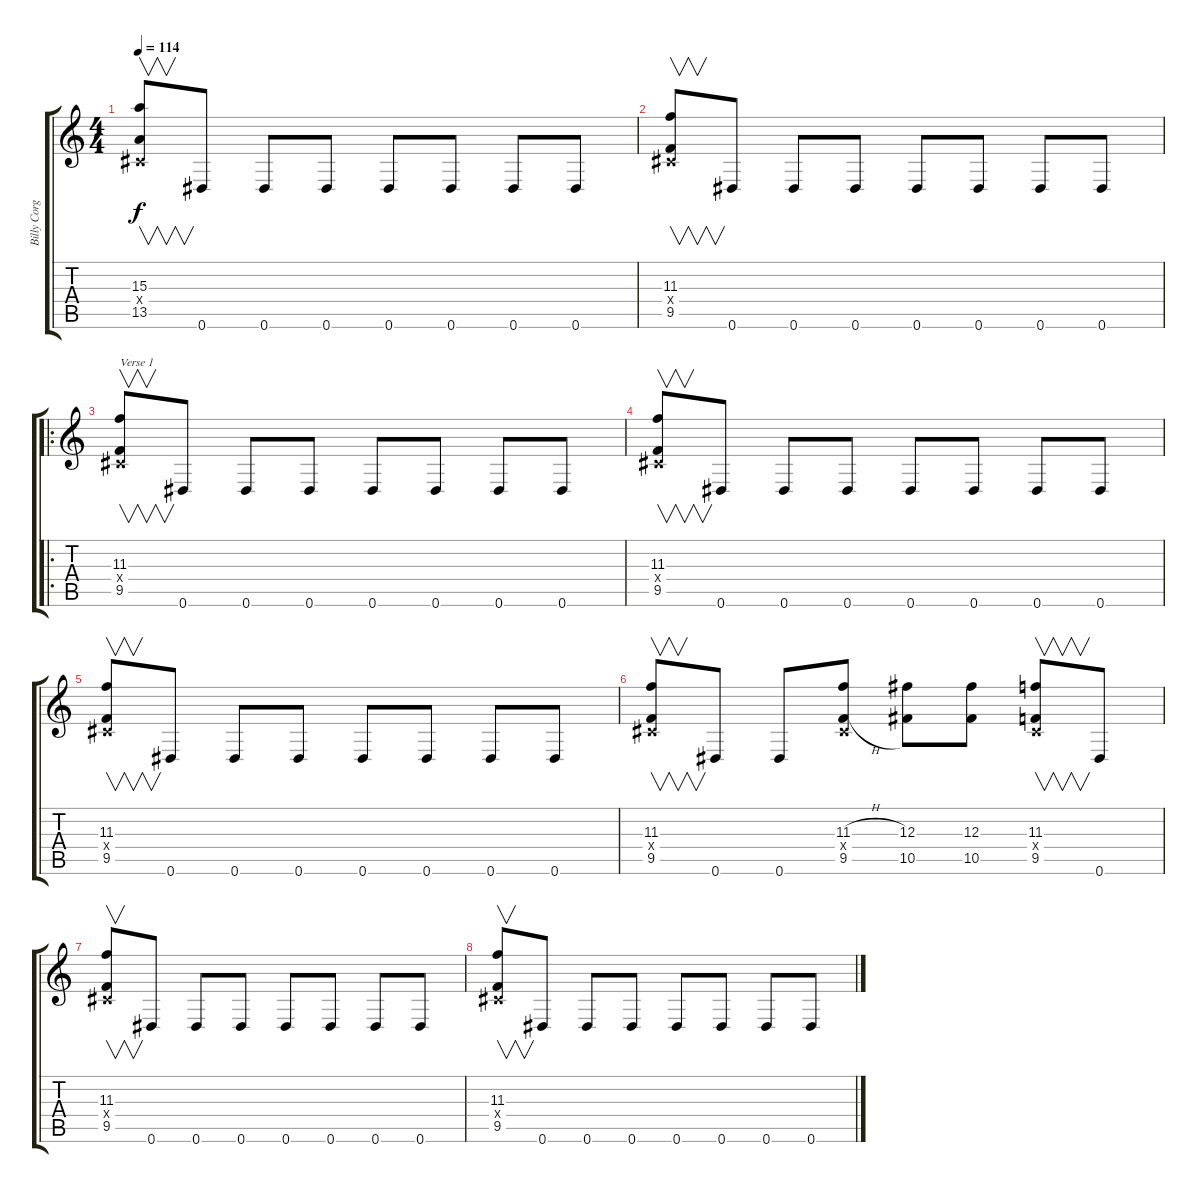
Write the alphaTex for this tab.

\track ("Billy Corgan" "Billy Corg") {instrument overdrivenguitar}
\staff {score tabs}
\tuning (Eb4 Bb3 Gb3 Db3 Ab2 Eb2) {hide}
\ts (4 4)
\tempo 114
\clef g2
\ks c
(15.3 0.4{x} 13.5).8{v dy f} 0.6.8 0.6.8 0.6.8 0.6.8 0.6.8 0.6.8 0.6.8 |
(11.3 0.4{x} 9.5).8{v} 0.6.8 0.6.8 0.6.8 0.6.8 0.6.8 0.6.8 0.6.8 |
\ro
(11.3 0.4{x} 9.5).8{v txt "Verse 1"} 0.6.8 0.6.8 0.6.8 0.6.8 0.6.8 0.6.8 0.6.8 |
(11.3 0.4{x} 9.5).8{v} 0.6.8 0.6.8 0.6.8 0.6.8 0.6.8 0.6.8 0.6.8 |
(11.3 0.4{x} 9.5).8{v} 0.6.8 0.6.8 0.6.8 0.6.8 0.6.8 0.6.8 0.6.8 |
(11.3 0.4{x} 9.5).8{v} 0.6.8 0.6.8 (11.3{h} 0.4{x} 9.5{h}).8 (12.3 10.5).8 (12.3 10.5).8 (11.3 0.4{x} 9.5).8{v} 0.6.8 |
(11.3 0.4{x} 9.5).8{v} 0.6.8 0.6.8 0.6.8 0.6.8 0.6.8 0.6.8 0.6.8 |
(11.3 0.4{x} 9.5).8{v} 0.6.8 0.6.8 0.6.8 0.6.8 0.6.8 0.6.8 0.6.8
